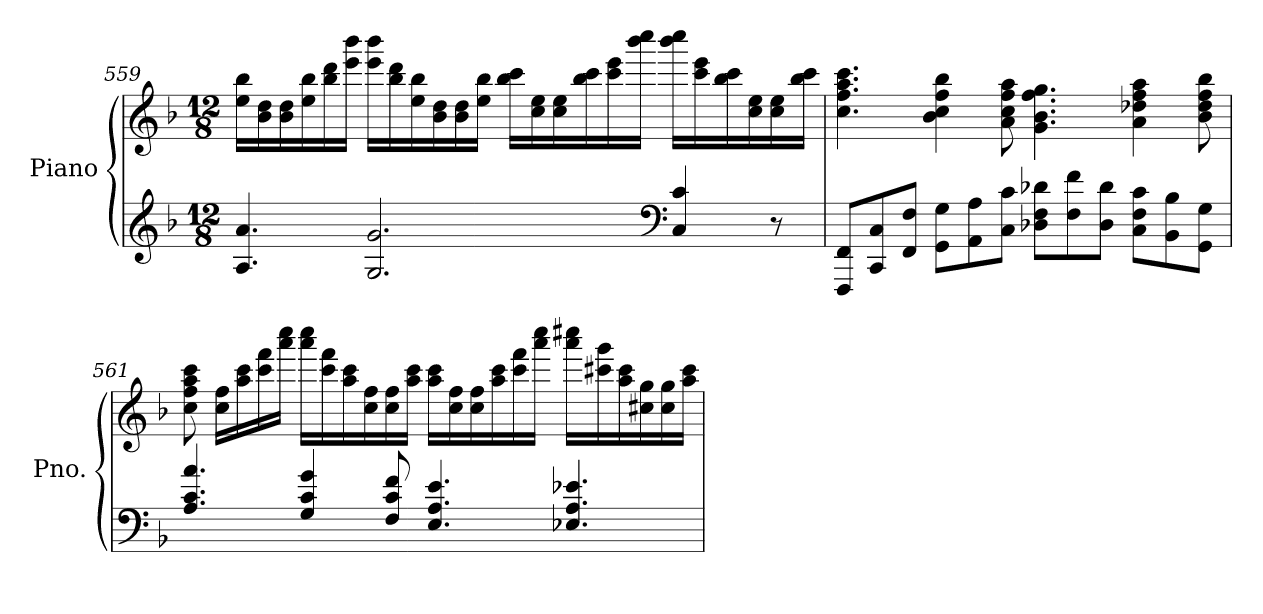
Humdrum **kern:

**kern	**kern
*part1	*part1
*staff2	*staff1
*I"Piano	*
*I'Pno.	*
*clefG2	*clefG2
*k[b-]	*k[b-]
*M12/8	*M12/8
=559	=559
4.A/ 4.a/	16ee\ 16bb-\LL
.	16b-\ 16dd\
.	16b-\ 16dd\
.	16ee\ 16bb-\
.	16bb-\ 16ddd\
.	16eee\ 16bbb-\JJ
2.G/ 2.g/	16eee\ 16bbb-\LL
.	16bb-\ 16ddd\
.	16ee\ 16bb-\
.	16b-\ 16dd\
.	16b-\ 16dd\
.	16ee\ 16bb-\JJ
.	16bb-\ 16ccc\LL
.	16cc\ 16ee\
.	16cc\ 16ee\
.	16bb-\ 16ccc\
.	16ccc\ 16eee\
.	16bbb-\ 16cccc\JJ
*clefF4	*
4C/ 4c/	16bbb-\ 16cccc\LL
.	16ccc\ 16eee\
.	16bb-\ 16ccc\
.	16cc\ 16ee\
8r	16cc\ 16ee\
.	16bb-\ 16ccc\JJ
!!LO:PB:g=z
=560	=560
8FFF/ 8FF/L	4.cc\ 4.ff\ 4.aa\ 4.ccc\
8CC/ 8C/	.
8FF/ 8F/J	.
8GG\ 8G\L	4b-\ 4cc\ 4ff\ 4bb-\
8AA\ 8A\	.
8C\ 8c\J	8a\ 8cc\ 8ff\ 8aa\
8D-X\ 8F\ 8d-X\L	4.g\ 4.b-\ 4.ff\ 4.gg\
8F\ 8f\	.
8D-\ 8d-\J	.
8C\ 8F\ 8c\L	4a\ 4dd-X\ 4ff\ 4aa\
8BB-\ 8B-\	.
8GG\ 8G\J	8b-\ 8dd-\ 8ff\ 8bb-\
=561	=561
4.A/ 4.c/ 4.a/	8cc\ 8ff\ 8aa\ 8ccc\
.	16cc\ 16ff\LL
.	16aa\ 16ccc\
.	16ccc\ 16fff\
.	16aaa\ 16cccc\JJ
4G/ 4c/ 4g/	16aaa\ 16cccc\LL
.	16ccc\ 16fff\
.	16aa\ 16ccc\
.	16cc\ 16ff\
8F/ 8c/ 8f/	16cc\ 16ff\
.	16aa\ 16ccc\JJ
4.E/ 4.A/ 4.e/	16aa\ 16ccc\LL
.	16cc\ 16ff\
.	16cc\ 16ff\
.	16aa\ 16ccc\
.	16ccc\ 16fff\
.	16aaa\ 16cccc\JJ
4.E-X/ 4.A/ 4.e-X/	16aaa\ 16cccc#X\LL
.	16ccc#X\ 16ggg\
.	16aa\ 16ccc#\
.	16cc#X\ 16gg\
.	16cc#\ 16gg\
.	16aa\ 16ccc#\JJ
=	=
*-	*-
